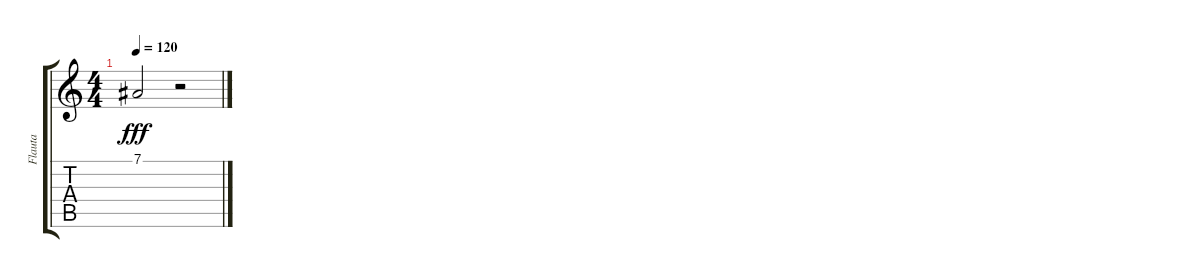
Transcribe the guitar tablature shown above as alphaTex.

\track ("Flauta " "Flauta ") {instrument flute}
\staff {score tabs}
\tuning (Eb4 Bb3 Gb3 Db3 Ab2 Eb2) {hide}
\ts (4 4)
\tempo 120
\clef g2
\ks c
7.1{t}.2{dy fff} r.2
